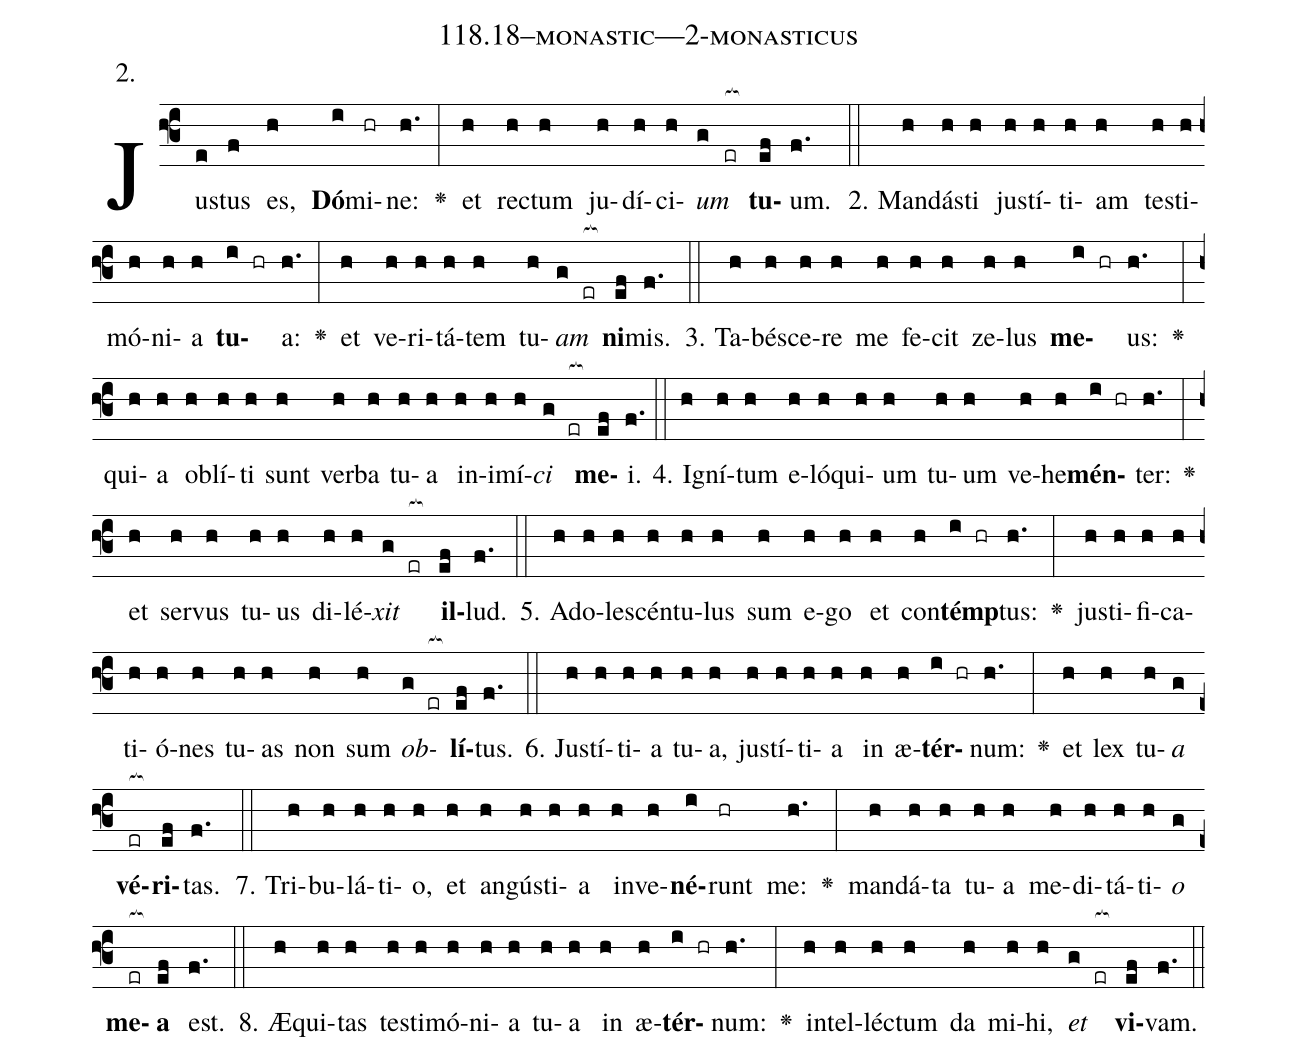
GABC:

name: 118.18--monastic---2-monasticus;
annotation: 2.;
%%
(f3)Jus(e)tus(f) es,(h) <b>Dó</b>(i)mi(hr)ne:(h.) <v>\greheightstar</v>(:) et(h) rec(h)tum(h) ju(h)dí(h)ci(h)<i>um</i>(g er[ocb:1{]) <b>tu</b>(ef[ocb:0}])um.(f.) (::)
2. Man(h)dás(h)ti(h) jus(h)tí(h)ti(h)am(h) tes(h)ti(h)mó(h)ni(h)a(h) <b>tu</b>(i hr)a:(h.) <v>\greheightstar</v>(:) et(h) ve(h)ri(h)tá(h)tem(h) tu(h)<i>am</i>(g er[ocb:1{]) <b>ni</b>(ef[ocb:0}])mis.(f.) (::)
3. Ta(h)bé(h)sce(h)re(h) me(h) fe(h)cit(h) ze(h)lus(h) <b>me</b>(i hr)us:(h.) <v>\greheightstar</v>(:) qui(h)a(h) ob(h)lí(h)ti(h) sunt(h) ver(h)ba(h) tu(h)a(h) in(h)i(h)mí(h)<i>ci</i>(g er[ocb:1{]) <b>me</b>(ef[ocb:0}])i.(f.) (::)
4. I(h)gní(h)tum(h) e(h)ló(h)qui(h)um(h) tu(h)um(h) ve(h)he(h)<b>mén</b>(i hr)ter:(h.) <v>\greheightstar</v>(:) et(h) ser(h)vus(h) tu(h)us(h) di(h)lé(h)<i>xit</i>(g er[ocb:1{]) <b>il</b>(ef[ocb:0}])lud.(f.) (::)
5. Ad(h)o(h)le(h)scén(h)tu(h)lus(h) sum(h) e(h)go(h) et(h) con(h)<b>témp</b>(i hr)tus:(h.) <v>\greheightstar</v>(:) jus(h)ti(h)fi(h)ca(h)ti(h)ó(h)nes(h) tu(h)as(h) non(h) sum(h) <i>ob</i>(g er[ocb:1{])<b>lí</b>(ef[ocb:0}])tus.(f.) (::)
6. Jus(h)tí(h)ti(h)a(h) tu(h)a,(h) jus(h)tí(h)ti(h)a(h) in(h) æ(h)<b>tér</b>(i hr)num:(h.) <v>\greheightstar</v>(:) et(h) lex(h) tu(h)<i>a</i>(g) <b>vé</b>(er[ocb:1{])<b>ri</b>(ef[ocb:0}])tas.(f.) (::)
7. Tri(h)bu(h)lá(h)ti(h)o,(h) et(h) an(h)gús(h)ti(h)a(h) in(h)ve(h)<b>né</b>(i)runt(hr) me:(h.) <v>\greheightstar</v>(:) man(h)dá(h)ta(h) tu(h)a(h) me(h)di(h)tá(h)ti(h)<i>o</i>(g) <b>me</b>(er[ocb:1{])<b>a</b>(ef[ocb:0}]) est.(f.) (::)
8. Æ(h)qui(h)tas(h) tes(h)ti(h)mó(h)ni(h)a(h) tu(h)a(h) in(h) æ(h)<b>tér</b>(i hr)num:(h.) <v>\greheightstar</v>(:) in(h)tel(h)léc(h)tum(h) da(h) mi(h)hi,(h) <i>et</i>(g er[ocb:1{]) <b>vi</b>(ef[ocb:0}])vam.(f.) (::)
